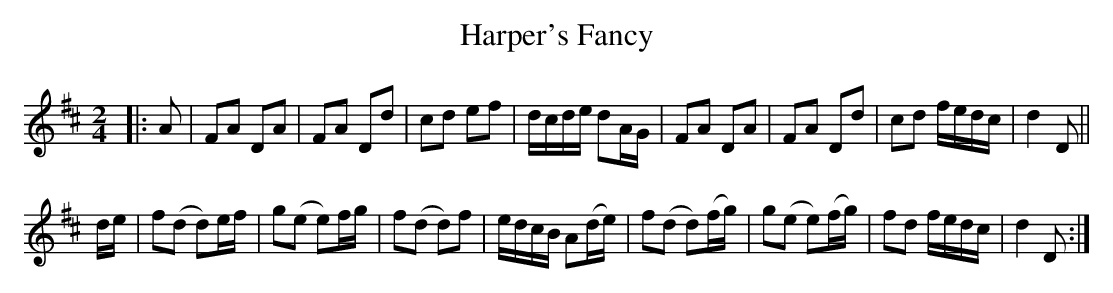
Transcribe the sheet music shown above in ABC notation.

X:1
T:Harper's Fancy
L:1/8
M:2/4
K:D major
|:A|\
FA DA| FA Dd| cd ef| d/c/d/e/ dA/G/|\
FA DA| FA Dd| cd f/e/d/c/| d2D||
d/e/|\
f(d d)e/f/| g(e e)f/g/| f(d d)f| e/d/c/B/ A(d/e/)|\
f(d d)(f/g/)| g(e e)(f/g/)| fd f/e/d/c/| d2D:|
